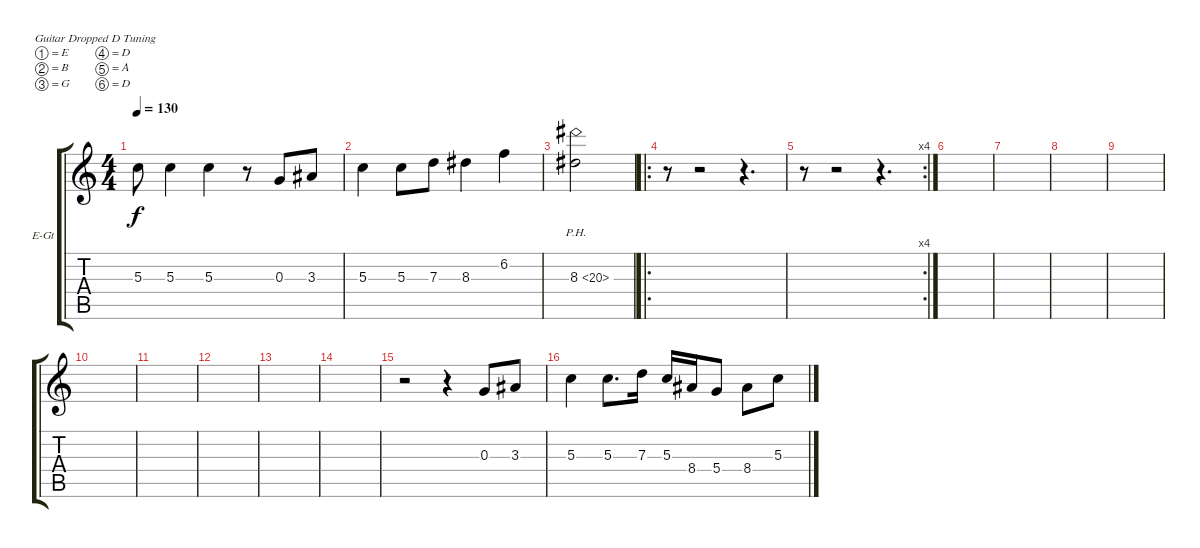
\bracketExtendMode groupsimilarinstruments
\firstSystemTrackNameOrientation horizontal
\otherSystemsTrackNameOrientation horizontal
\track ("Guitar 3" "E-Gt") {instrument overdrivenguitar}
\staff {score tabs}
\tuning (E4 B3 G3 D3 A2 D2)
\ts (4 4)
\tempo 130
\clef g2
\ks c
5.3{t}.8{dy f} 5.3.4 5.3.4 r.8 0.3.8 3.3.8 |
5.3.4 5.3.8 7.3.8 8.3.4 6.2.4 |
8.3{ph 12}.2 |
\ro
r.8 r.2 r.4{d} |
\rc 4
r.8 r.2 r.4{d} |
|
|
|
|
|
|
|
|
|
r.2 r.4 0.3.8 3.3.8 |
5.3.4 5.3.8{d} 7.3.16 5.3.16 8.4.16 5.4.8 8.4.8 5.3.8
